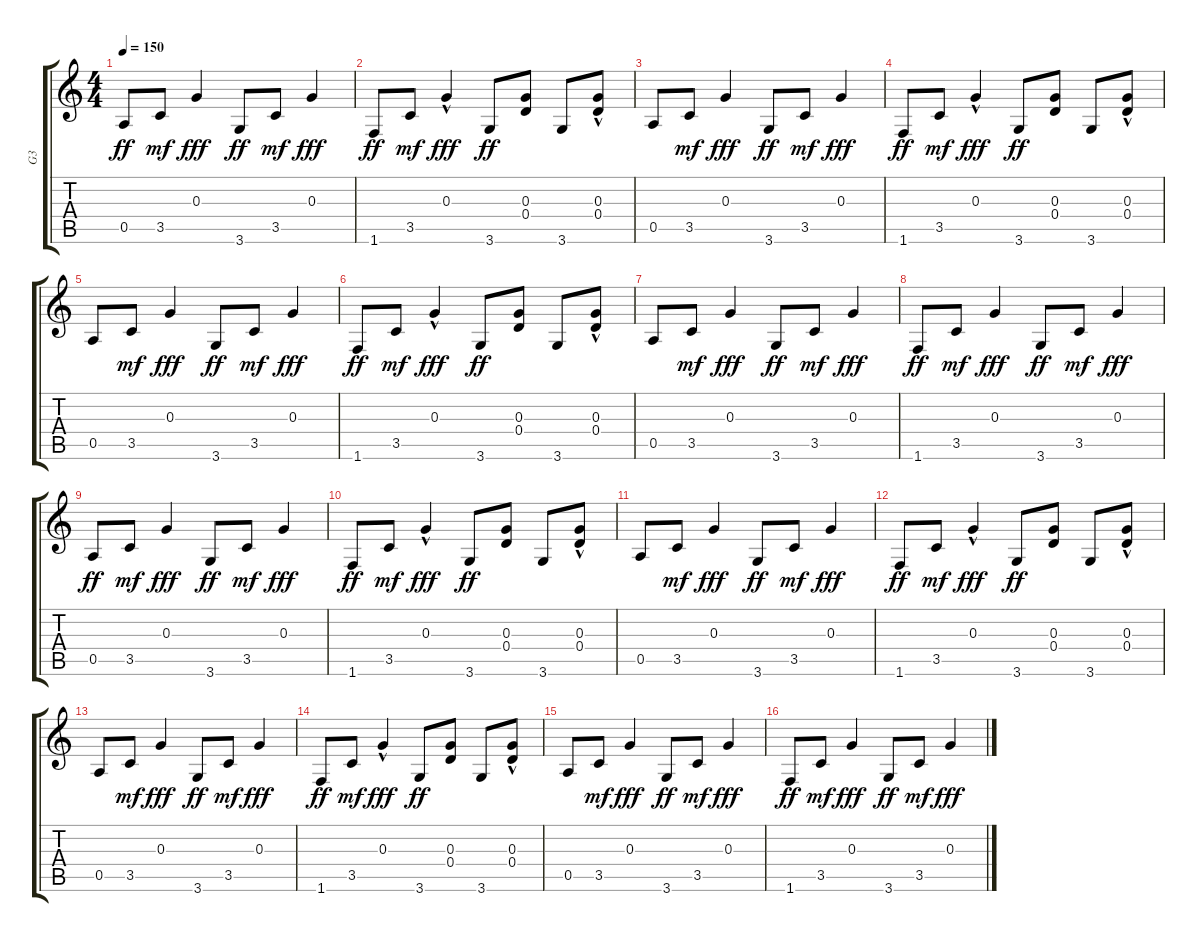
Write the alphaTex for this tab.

\track ("G3" "G3") {instrument electricguitarclean}
\staff {score tabs}
\tuning (E4 B3 G3 D3 A2 E2) {hide}
\ts (4 4)
\tempo 150
\clef g2
\ks c
0.5.8{dy ff} 3.5.8{dy mf} 0.3.4{dy fff} 3.6.8{dy ff} 3.5.8{dy mf} 0.3.4{dy fff} |
1.6.8{dy ff} 3.5.8{dy mf} 0.3{hac}.4{dy fff} 3.6.8{dy ff} (0.3 0.4).8 3.6.8 (0.3{hac} 0.4).8 |
0.5.8 3.5.8{dy mf} 0.3.4{dy fff} 3.6.8{dy ff} 3.5.8{dy mf} 0.3.4{dy fff} |
1.6.8{dy ff} 3.5.8{dy mf} 0.3{hac}.4{dy fff} 3.6.8{dy ff} (0.3 0.4).8 3.6.8 (0.3{hac} 0.4).8 |
0.5.8 3.5.8{dy mf} 0.3.4{dy fff} 3.6.8{dy ff} 3.5.8{dy mf} 0.3.4{dy fff} |
1.6.8{dy ff} 3.5.8{dy mf} 0.3{hac}.4{dy fff} 3.6.8{dy ff} (0.3 0.4).8 3.6.8 (0.3{hac} 0.4).8 |
0.5.8 3.5.8{dy mf} 0.3.4{dy fff} 3.6.8{dy ff} 3.5.8{dy mf} 0.3.4{dy fff} |
1.6.8{dy ff} 3.5.8{dy mf} 0.3.4{dy fff} 3.6.8{dy ff} 3.5.8{dy mf} 0.3.4{dy fff} |
0.5.8{dy ff} 3.5.8{dy mf} 0.3.4{dy fff} 3.6.8{dy ff} 3.5.8{dy mf} 0.3.4{dy fff} |
1.6.8{dy ff} 3.5.8{dy mf} 0.3{hac}.4{dy fff} 3.6.8{dy ff} (0.3 0.4).8 3.6.8 (0.3{hac} 0.4).8 |
0.5.8 3.5.8{dy mf} 0.3.4{dy fff} 3.6.8{dy ff} 3.5.8{dy mf} 0.3.4{dy fff} |
1.6.8{dy ff} 3.5.8{dy mf} 0.3{hac}.4{dy fff} 3.6.8{dy ff} (0.3 0.4).8 3.6.8 (0.3{hac} 0.4).8 |
0.5.8 3.5.8{dy mf} 0.3.4{dy fff} 3.6.8{dy ff} 3.5.8{dy mf} 0.3.4{dy fff} |
1.6.8{dy ff} 3.5.8{dy mf} 0.3{hac}.4{dy fff} 3.6.8{dy ff} (0.3 0.4).8 3.6.8 (0.3{hac} 0.4).8 |
0.5.8 3.5.8{dy mf} 0.3.4{dy fff} 3.6.8{dy ff} 3.5.8{dy mf} 0.3.4{dy fff} |
1.6.8{dy ff} 3.5.8{dy mf} 0.3.4{dy fff} 3.6.8{dy ff} 3.5.8{dy mf} 0.3.4{dy fff}
